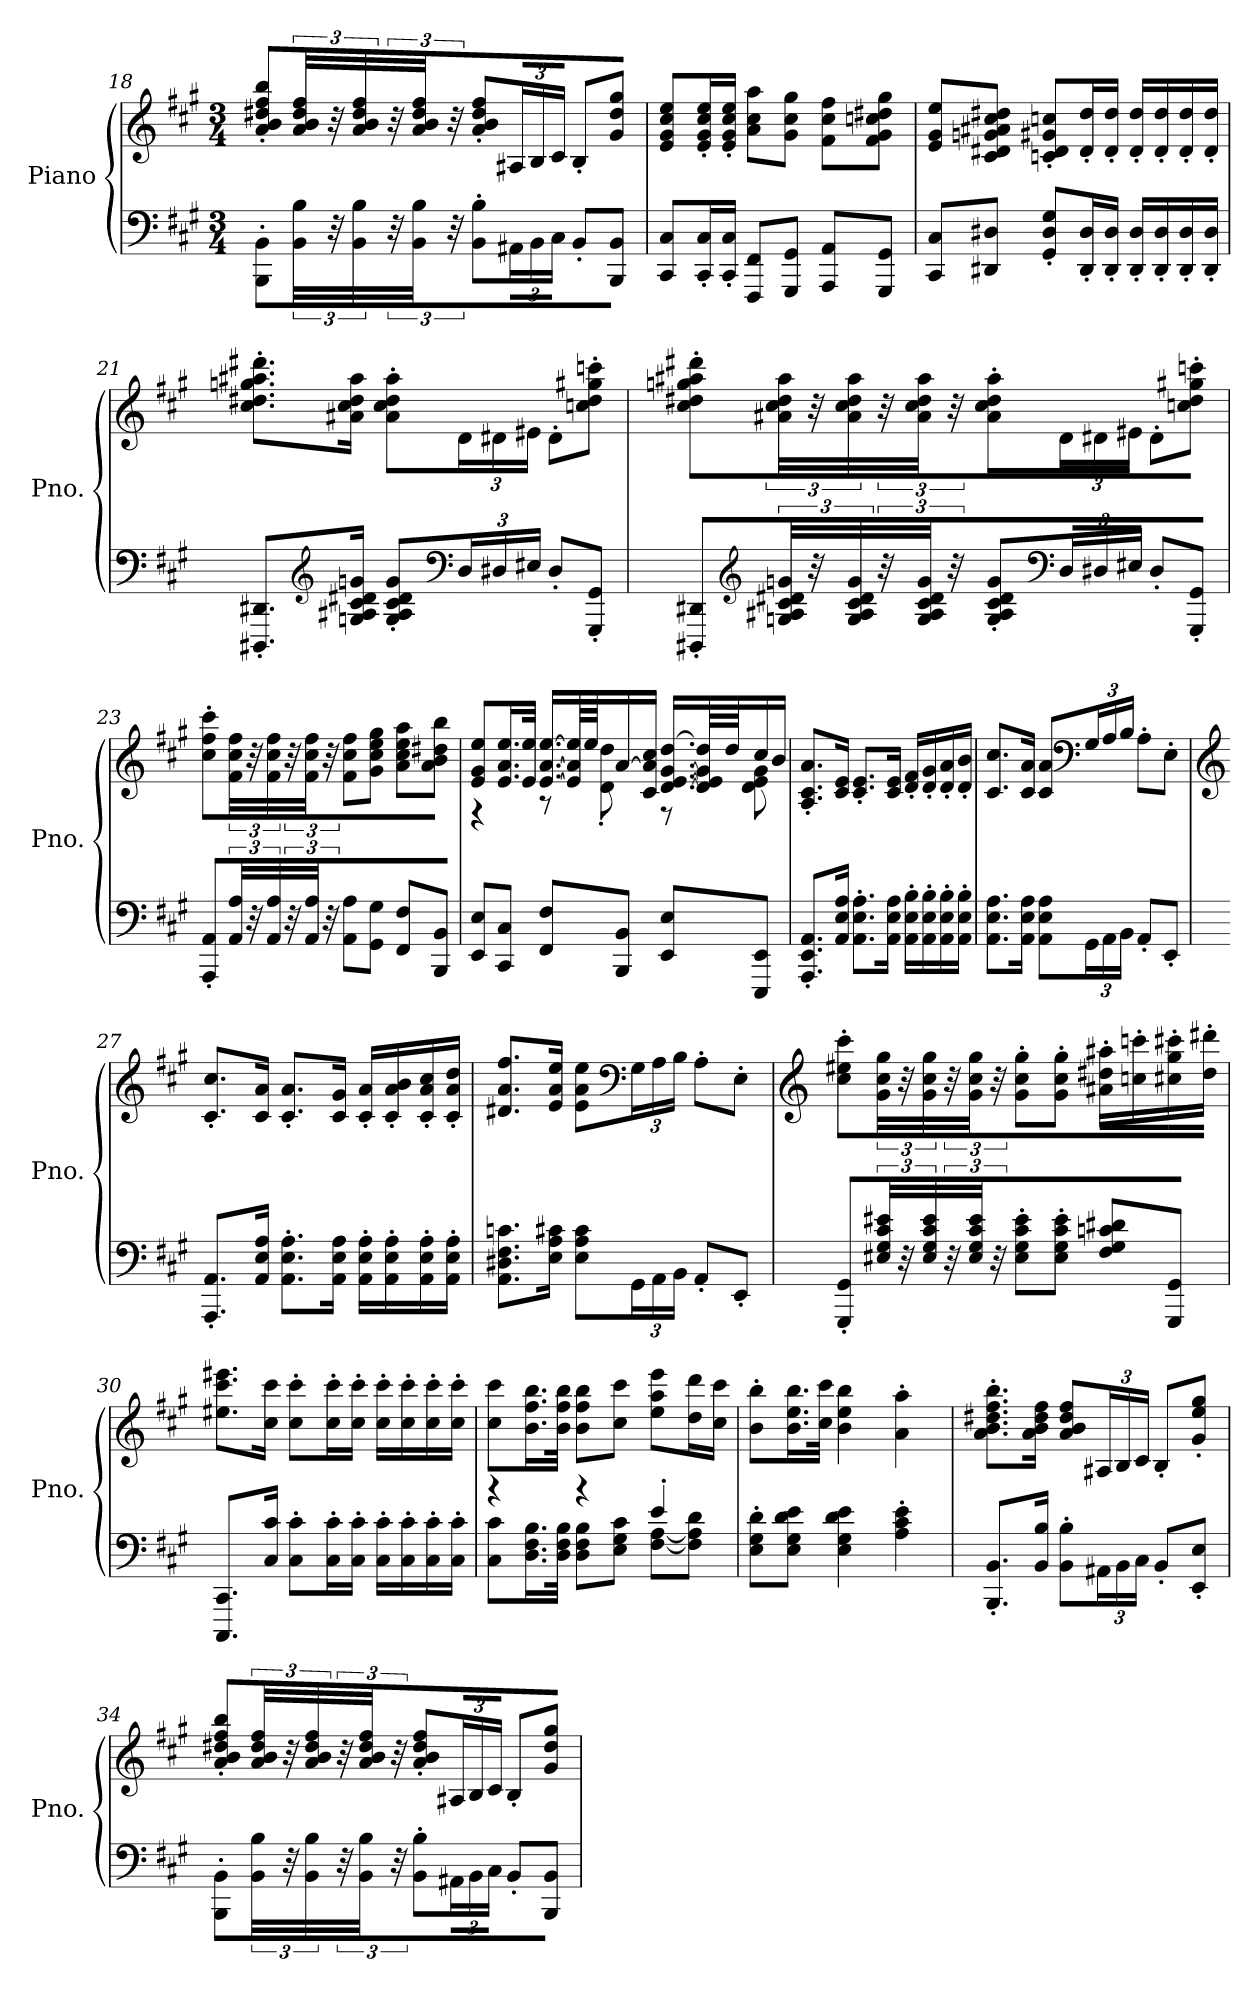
**kern	**kern
*part1	*part1
*staff2	*staff1
*I"Piano	*
*I'Pno.	*
*clefF4	*clefG2
*k[f#c#g#]	*k[f#c#g#]
*M3/4	*M3/4
=18	=18
8BBB/' 8BB/'L	8a\' 8b\' 8dd#X\' 8ff#\' 8bb\'L
48BB/ 48B/Jkk	48a\ 48b\ 48dd#\ 48ff#\Jkk
48r	48r
48BB\ 48B\	48a\ 48b\ 48dd#\ 48ff#\
48r	48r
48BB\ 48B\	48a\ 48b\ 48dd#\ 48ff#\
48r	48r
8BB\' 8B\'L	8a/' 8b/' 8dd#/' 8ff#/'L
*Xbrackettup	*Xbrackettup
24AA#X\L	24A#X/L
24BB\	24B/
24C#\JJ	24c#/JJ
8BB'/L	8B'/L
8BBB/ 8BB/J	8g#/ 8dd#/ 8gg#/J
=19	=19
8CC#/ 8C#/L	8e/ 8g#/ 8cc#/ 8ee/L
16CC#/' 16C#/'L	16e/' 16g#/' 16cc#/' 16ee/'L
16CC#/' 16C#/'JJ	16e/' 16g#/' 16cc#/' 16ee/'JJ
8FFF#/ 8FF#/L	8a\ 8cc#\ 8aa\L
8GGG#/ 8GG#/J	8g#\ 8cc#\ 8gg#\J
8AAA/ 8AA/L	8f#\ 8cc#\ 8ff#\L
8GGG#/ 8GG#/J	8f#\ 8g#\ 8ccn\ 8dd#X\ 8gg#\J
!!LO:LB:g=z
=20	=20
8CC#/ 8C#/L	8e/ 8g#/ 8ee/L
8DD#X/ 8D#X/J	8c#/ 8d#X/ 8gn/ 8a#X/ 8cc#/ 8dd#X/J
8GG#/' 8D#/' 8G#/'L	8cn/' 8d#/' 8g#X/' 8ccn/'L
16DD#/' 16D#/'L	16d#/' 16dd#/'L
16DD#/' 16D#/'JJ	16d#/' 16dd#/'JJ
16DD#/' 16D#/'LL	16d#/' 16dd#/'LL
16DD#/' 16D#/'	16d#/' 16dd#/'
16DD#/' 16D#/'	16d#/' 16dd#/'
16DD#/' 16D#/'JJ	16d#/' 16dd#/'JJ
=21	=21
8.DDD#X/' 8.DD#X/'L	8.cc#\' 8.dd#X\' 8.ggn\' 8.aa#X\' 8.ddd#X\'L
*clefG2	*
16Gn/ 16A#X/ 16c#/ 16d#X/ 16gn/Jk	16a#X\ 16cc#\ 16dd#\ 16aa#\Jk
8G/' 8A#/' 8c#/' 8d#/' 8g/'L	8a#\' 8cc#\' 8dd#\' 8aa#\'L
*clefF4	*
24D/L	24d\L
24D#X/	24d#X\
24E#X/JJ	24e#X\JJ
8D#'/L	8d#'\L
8GGG#/' 8GG#/'J	8ccn\' 8dd#\' 8gg#X\' 8cccn\'J
!!LO:LB:g=z
=22	=22
8DDD#X/' 8DD#X/'L	8cc#\' 8dd#X\' 8ggn\' 8aa#X\' 8ddd#X\'L
*clefG2	*
*brackettup	*brackettup
48Gn/ 48A#X/ 48c#/ 48d#X/ 48gn/Jkk	48a#X\ 48cc#\ 48dd#\ 48aa#\Jkk
48r	48r
48G/ 48A#/ 48c#/ 48d#/ 48g/	48a#\ 48cc#\ 48dd#\ 48aa#\
48r	48r
48G/ 48A#/ 48c#/ 48d#/ 48g/	48a#\ 48cc#\ 48dd#\ 48aa#\
48r	48r
8G/' 8A#/' 8c#/' 8d#/' 8g/'L	8a#\' 8cc#\' 8dd#\' 8aa#\'L
*clefF4	*
*Xbrackettup	*Xbrackettup
24D/L	24d\L
24D#X/	24d#X\
24E#X/JJ	24e#X\JJ
8D#'/L	8d#'\L
8GGG#/' 8GG#/'J	8ccn\' 8dd#\' 8gg#X\' 8cccn\'J
=23	=23
8AAA/' 8AA/'L	8cc#\' 8ff#\' 8ccc#\'L
*brackettup	*brackettup
48AA/ 48A/Jkk	48f#\ 48cc#\ 48ff#\Jkk
48r	48r
48AA\ 48A\	48f#\ 48cc#\ 48ff#\
48r	48r
48AA\ 48A\	48f#\ 48cc#\ 48ff#\
48r	48r
8AA\ 8A\L	8f#\ 8cc#\ 8ff#\L
8GG#\ 8G#\J	8g#\ 8cc#\ 8ee\ 8gg#\J
8FF#/ 8F#/L	8a\ 8cc#\ 8ee\ 8aa\L
8BBB/ 8BB/J	8a\ 8b\ 8dd#X\ 8bb\J
!!LO:LB:g=z
=24	=24
*	*^
8EE/ 8E/L	8e/ 8g#/ 8ee/L	4r
8CC#/ 8C#/J	16.e/ 16.a/ 16.ee/L	.
.	32e/ 32ee/JJk	.
8FF#/ 8F#/L	[16.e/ [16.a/ [16.ee/LL	8r
.	64e/] 64a/] 64ee/]LL	.
.	64ee/JJ	.
*	*MM80	*
8BBB/ 8BB/J	[16a/	8d\' 8dd\'
.	16c#/ 16a/] 16cc#/JJ	.
8EE/ 8E/L	[16.d/ [16.e/ [16.g#/ [16.dd/LL	8r
.	64d/] 64e/] 64g#/] 64dd/]LL	.
.	64dd/JJ	.
8EEE/ 8EE/J	16cc#/	8d\ 8e\ 8g#\
.	16b/JJ	.
*	*v	*v
=25	=25
*	*MM90
8.AAA/' 8.EE/' 8.AA/'L	8.A/' 8.c#/' 8.a/'L
16AA/ 16E/ 16A/Jk	16c#/ 16e/Jk
8.AA\' 8.E\' 8.A\'L	8.c#/' 8.e/'L
16AA\ 16E\ 16A\Jk	16c#/ 16e/Jk
16AA\' 16E\' 16B\'LL	16d/' 16f#/'LL
16AA\' 16E\' 16B\'	16d/' 16g#/'
16AA\' 16E\' 16B\'	16d/' 16a/'
16AA\' 16E\' 16B\'JJ	16d/' 16b/'JJ
=26	=26
8.AA\ 8.E\ 8.A\L	8.c#/ 8.cc#/L
16AA\ 16E\ 16A\Jk	16c#/ 16a/Jk
8AA\ 8E\ 8A\L	8c#/ 8a/L
*	*clefF4
*Xbrackettup	*Xbrackettup
24GG#\L	24G#/L
24AA\	24A/
24BB\JJ	24B/JJ
8AA'/L	8A'\L
8EE'/J	8E'\J
!!LO:LB:g=z
=27	=27
*	*clefG2
8.AAA/' 8.AA/'L	8.c#/' 8.cc#/'L
16AA/ 16E/ 16A/Jk	16c#/ 16a/Jk
8.AA\' 8.E\' 8.A\'L	8.c#/' 8.a/'L
16AA\ 16E\ 16A\Jk	16c#/ 16g#/Jk
16AA\' 16E\' 16A\'LL	16c#/' 16a/'LL
16AA\' 16E\' 16A\'	16c#/' 16a/' 16b/'
16AA\' 16E\' 16A\'	16c#/' 16a/' 16cc#/'
16AA\' 16E\' 16A\'JJ	16c#/' 16a/' 16dd/'JJ
=28	=28
8.AA\ 8.D#X\ 8.F#\ 8.cn\L	8.d#X/ 8.a/ 8.ff#/L
16E\ 16A\ 16c#X\Jk	16e/ 16a/ 16ee/Jk
8E\ 8A\ 8c#\L	8e\ 8a\ 8ee\L
*	*clefF4
24GG#\L	24G#\L
24AA\	24A\
24BB\JJ	24B\JJ
8AA'/L	8A'\L
8EE'/J	8E'\J
!!LO:LB:g=z
=29	=29
*	*clefG2
8GGG#/' 8GG#/'L	8cc#\' 8ee#X\' 8ccc#\'L
*brackettup	*brackettup
48E#X/ 48G#/ 48c#/ 48e#X/Jkk	48g#\ 48cc#\ 48gg#\Jkk
48r	48r
48E#\ 48G#\ 48c#\ 48e#\	48g#\ 48cc#\ 48gg#\
48r	48r
48E#\ 48G#\ 48c#\ 48e#\	48g#\ 48cc#\ 48gg#\
48r	48r
8E#\' 8G#\' 8c#\' 8e#\'L	8g#\' 8cc#\' 8gg#\'L
8E#\' 8G#\' 8c#\' 8e#\'J	8g#\' 8cc#\' 8gg#\'J
8F#/ 8G#/ 8cn/ 8d#X/L	16a#X\' 16dd#X\' 16aa#X\'LL
.	16ccn\' 16cccn\'
8GGG#/ 8GG#/J	16cc#X\' 16gg#\' 16ccc#X\'
.	16dd#\' 16ddd#X\'JJ
=30	=30
8.CCC#/ 8.CC#/L	8.ee#X\ 8.ccc#\ 8.eee#X\L
16C#/ 16c#/Jk	16cc#\ 16ccc#\Jk
8C#\' 8c#\'L	8cc#\' 8ccc#\'L
16C#\' 16c#\'L	16cc#\' 16ccc#\'L
16C#\' 16c#\'JJ	16cc#\' 16ccc#\'JJ
16C#\' 16c#\'LL	16cc#\' 16ccc#\'LL
16C#\' 16c#\'	16cc#\' 16ccc#\'
16C#\' 16c#\'	16cc#\' 16ccc#\'
16C#\' 16c#\'JJ	16cc#\' 16ccc#\'JJ
!!LO:PB:g=z
=31	=31
*^	*
4r	8C#\ 8c#\L	8cc#\ 8ccc#\L
.	16.D\ 16.F#\ 16.B\L	16.b\ 16.ff#\ 16.bb\L
.	32D\ 32F#\ 32B\JJk	32b\ 32ff#\ 32bb\JJk
4r	8D\ 8F#\ 8B\L	8b\ 8ff#\ 8bb\L
.	8E\ 8G#\ 8c#\J	8cc#\ 8ccc#\J
4e'/	[8F#\ [8A\L	8ee\ 8aa\ 8eee\L
.	8F#\] 8A\] 8d\J	16dd\ 16ddd\L
.	.	16cc#\ 16ccc#\JJ
*v	*v	*
=32	=32
8E\' 8G#\' 8d\'L	8b\' 8bb\'L
8E\ 8G#\ 8d\ 8e\J	16.b\ 16.ee\ 16.bb\L
.	32cc#\ 32ccc#\JJk
4E\ 4G#\ 4d\ 4e\	4b\ 4ee\ 4bb\
4A\' 4c#\' 4e\'	4a\' 4aa\'
=33	=33
8.BBB/' 8.BB/'L	8.a\' 8.b\' 8.dd#X\' 8.ff#\' 8.bb\'L
16BB/ 16B/Jk	16a\ 16b\ 16dd#\ 16ff#\Jk
8BB\' 8B\'L	8a/ 8b/ 8dd#/ 8ff#/L
*Xbrackettup	*Xbrackettup
24AA#X\L	24A#X/L
24BB\	24B/
24C#\JJ	24c#/JJ
8BB'/L	8B'/L
8EE/' 8E/'J	8g#/' 8ee/' 8gg#/'J
!!LO:LB:g=z
=34	=34
8BBB/' 8BB/'L	8a\' 8b\' 8dd#X\' 8ff#\' 8bb\'L
*brackettup	*brackettup
48BB/ 48B/Jkk	48a\ 48b\ 48dd#\ 48ff#\Jkk
48r	48r
48BB\ 48B\	48a\ 48b\ 48dd#\ 48ff#\
48r	48r
48BB\ 48B\	48a\ 48b\ 48dd#\ 48ff#\
48r	48r
8BB\' 8B\'L	8a/' 8b/' 8dd#/' 8ff#/'L
*Xbrackettup	*Xbrackettup
24AA#X\L	24A#X/L
24BB\	24B/
24C#\JJ	24c#/JJ
8BB'/L	8B'/L
8BBB/ 8BB/J	8g#/ 8dd#/ 8gg#/J
=	=
*-	*-
